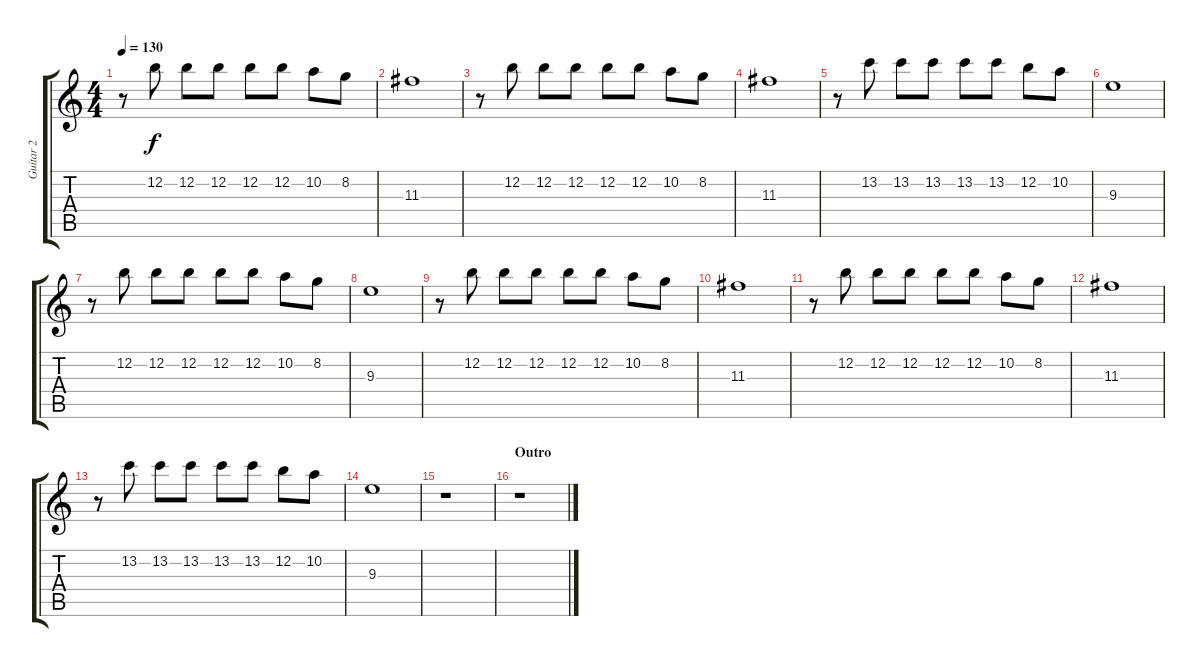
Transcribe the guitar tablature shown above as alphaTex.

\track ("Guitar 2" "Guitar 2") {instrument acousticguitarsteel}
\staff {score tabs}
\tuning (E4 B3 G3 D3 A2 E2) {hide}
\ts (4 4)
\tempo 130
\clef g2
\ks c
r.8{dy f} 12.2.8 12.2.8 12.2.8 12.2.8 12.2.8 10.2.8 8.2.8 |
11.3.1 |
r.8 12.2.8 12.2.8 12.2.8 12.2.8 12.2.8 10.2.8 8.2.8 |
11.3.1 |
r.8 13.2.8 13.2.8 13.2.8 13.2.8 13.2.8 12.2.8 10.2.8 |
9.3.1 |
r.8 12.2.8{volume 13 instrument overdrivenguitar} 12.2.8 12.2.8 12.2.8 12.2.8 10.2.8 8.2.8 |
9.3.1 |
r.8 12.2.8 12.2.8 12.2.8 12.2.8 12.2.8 10.2.8 8.2.8 |
11.3.1 |
r.8 12.2.8 12.2.8 12.2.8 12.2.8 12.2.8 10.2.8 8.2.8 |
11.3.1 |
r.8 13.2.8 13.2.8 13.2.8 13.2.8 13.2.8 12.2.8 10.2.8 |
9.3.1 |
r.1 |
\section ("" "Outro")
r.1
